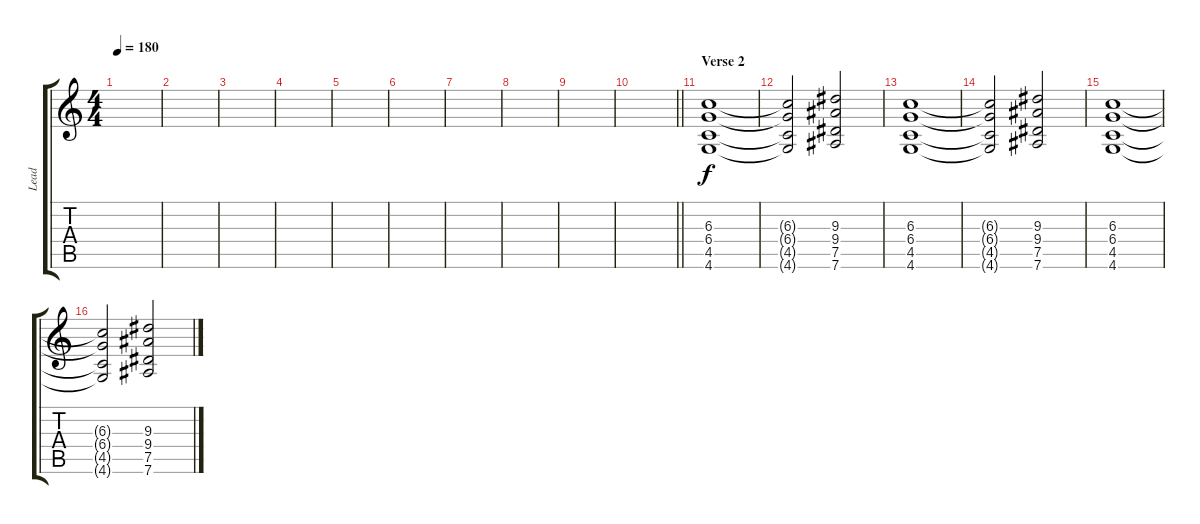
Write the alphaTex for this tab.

\track ("Lead" "Lead") {instrument distortionguitar}
\staff {score tabs}
\tuning (Eb4 Bb3 Gb3 Db3 Ab2 Eb2) {hide}
\ts (4 4)
\tempo 180
\clef g2
\ks c
|
|
|
|
|
|
|
|
|
\barLineRight lightlight
|
\section ("" "Verse 2")
(6.3 6.4 4.5 4.6).1 |
(6.3{t} 6.4{t} 4.5{t} 4.6{t}).2 (9.3 9.4 7.5 7.6).2 |
(6.3 6.4 4.5 4.6).1 |
(6.3{t} 6.4{t} 4.5{t} 4.6{t}).2 (9.3 9.4 7.5 7.6).2 |
(6.3 6.4 4.5 4.6).1 |
(6.3{t} 6.4{t} 4.5{t} 4.6{t}).2 (9.3 9.4 7.5 7.6).2
